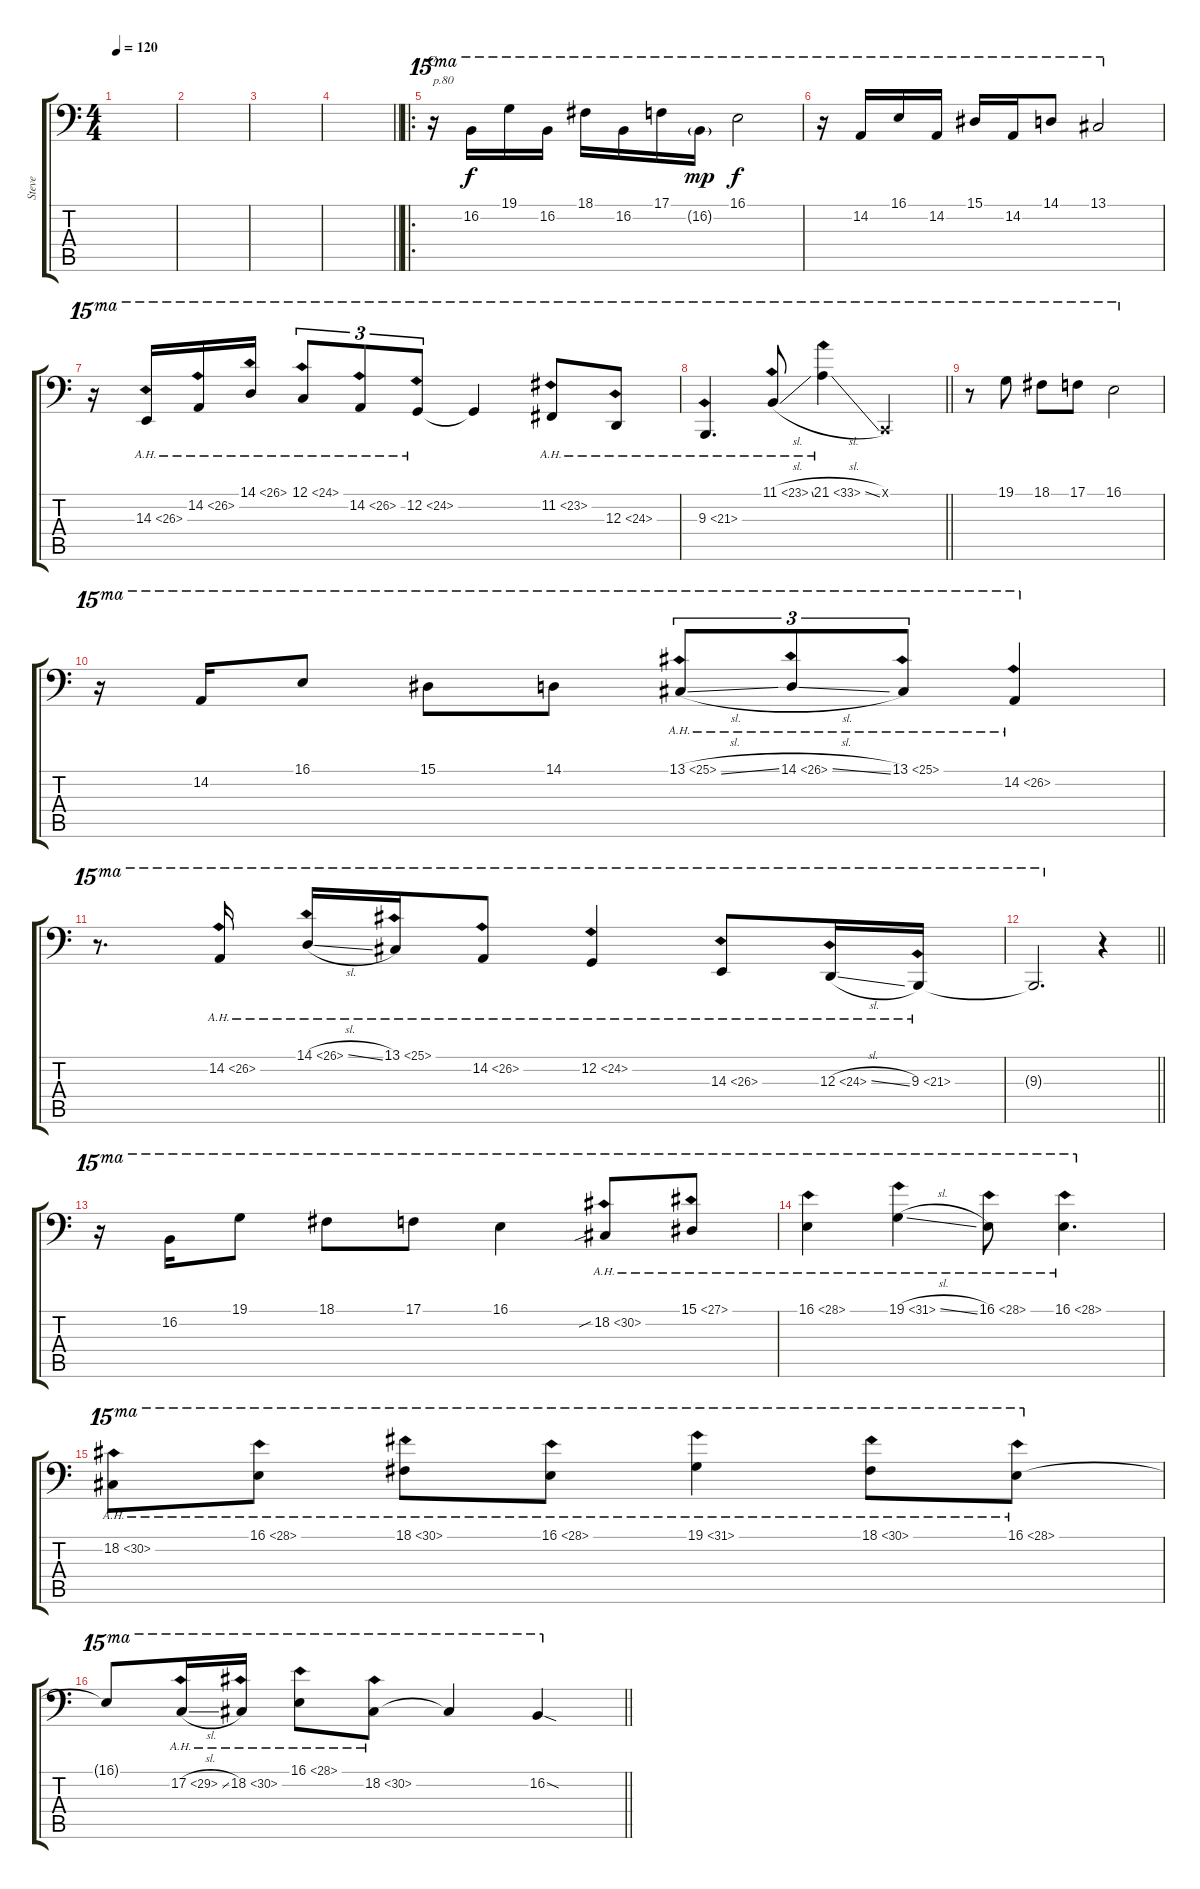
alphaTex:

\track ("Steve" "Steve") {instrument electricbassfinger}
\staff {score tabs}
\tuning (C3 G2 D2 A1 E1 B0) {hide}
\ts (4 4)
\tempo 120
\clef f4
\ks c
|
|
|
\barLineRight lightlight
|
\ro
\section ("" "C")
r.16{ot 15ma txt "p.80"} 16.2.16{ot 15ma} 19.1.16{ot 15ma} 16.2.16{ot 15ma} 18.1.16{ot 15ma} 16.2.16{ot 15ma} 17.1.16{ot 15ma} 16.2{g}.16{ot 15ma dy mp} 16.1.2{ot 15ma dy f} |
r.16{ot 15ma} 14.2.16{ot 15ma} 16.1.16{ot 15ma} 14.2.16{ot 15ma} 15.1.16{ot 15ma} 14.2.16{ot 15ma} 14.1.8{ot 15ma} 13.1.2{ot 15ma} |
r.16{ot 15ma} 14.3{ah 12}.16{ot 15ma} 14.2{ah 12}.16{ot 15ma} 14.1{ah 12}.16{ot 15ma beam split} 12.1{ah 12}.8{tu (3 2) ot 15ma beam merge} 14.2{ah 12}.8{tu (3 2) ot 15ma} 12.2{ah 12}.8{tu (3 2) ot 15ma} 12.2{t}.4{ot 15ma} 11.2{ah 12}.8{ot 15ma} 12.3{ah 12}.8{ot 15ma} |
\barLineRight lightlight
9.3{ah 12}.4{d ot 15ma} 11.1{ah 12 sl}.8{ot 15ma} 21.1{ah 12 sl}.4{ot 15ma} 0.1{x}.4{ot 15ma} |
r.8{ot 15ma} 19.1.8{ot 15ma} 18.1.8{ot 15ma} 17.1.8{ot 15ma} 16.1.2{ot 15ma} |
r.16{ot 15ma} 14.2.16{ot 15ma} 16.1.8{ot 15ma} 15.1.8{ot 15ma} 14.1.8{ot 15ma} 13.1{ah 12 sl}.8{tu (3 2) ot 15ma} 14.1{ah 12 sl}.8{tu (3 2) ot 15ma} 13.1{ah 12}.8{tu (3 2) ot 15ma} 14.2{ah 12}.4{ot 15ma} |
r.8{d ot 15ma} 14.2{ah 12}.16{ot 15ma} 14.1{ah 12 sl}.16{ot 15ma} 13.1{ah 12}.16{ot 15ma} 14.2{ah 12}.8{ot 15ma} 12.2{ah 12}.4{ot 15ma} 14.3{ah 12}.8{ot 15ma} 12.3{ah 12 sl}.16{ot 15ma} 9.3{ah 12}.16{ot 15ma} |
\barLineRight lightlight
9.3{t}.2{d ot 15ma} r.4 |
r.16{ot 15ma} 16.2.16{ot 15ma} 19.1.8{ot 15ma} 18.1.8{ot 15ma} 17.1.8{ot 15ma} 16.1.4{ot 15ma} 18.2{ah 12 sib}.8{ot 15ma} 15.1{ah 12}.8{ot 15ma} |
16.1{ah 12}.4{ot 15ma} 19.1{ah 12 sl}.4{ot 15ma} 16.1{ah 12}.8{ot 15ma} 16.1{ah 12}.4{d ot 15ma} |
18.2{ah 12}.8{ot 15ma} 16.1{ah 12}.8{ot 15ma} 18.1{ah 12}.8{ot 15ma} 16.1{ah 12}.8{ot 15ma} 19.1{ah 12}.4{ot 15ma} 18.1{ah 12}.8{ot 15ma} 16.1{ah 12}.8{ot 15ma} |
\barLineRight lightlight
16.1{t}.8{ot 15ma} 17.2{ah 12 sl}.16{ot 15ma} 18.2{ah 12}.16{ot 15ma} 16.1{ah 12}.8{ot 15ma} 18.2{ah 12}.8{ot 15ma} 18.2{t}.4{ot 15ma} 16.2{sod}.4{ot 15ma}
